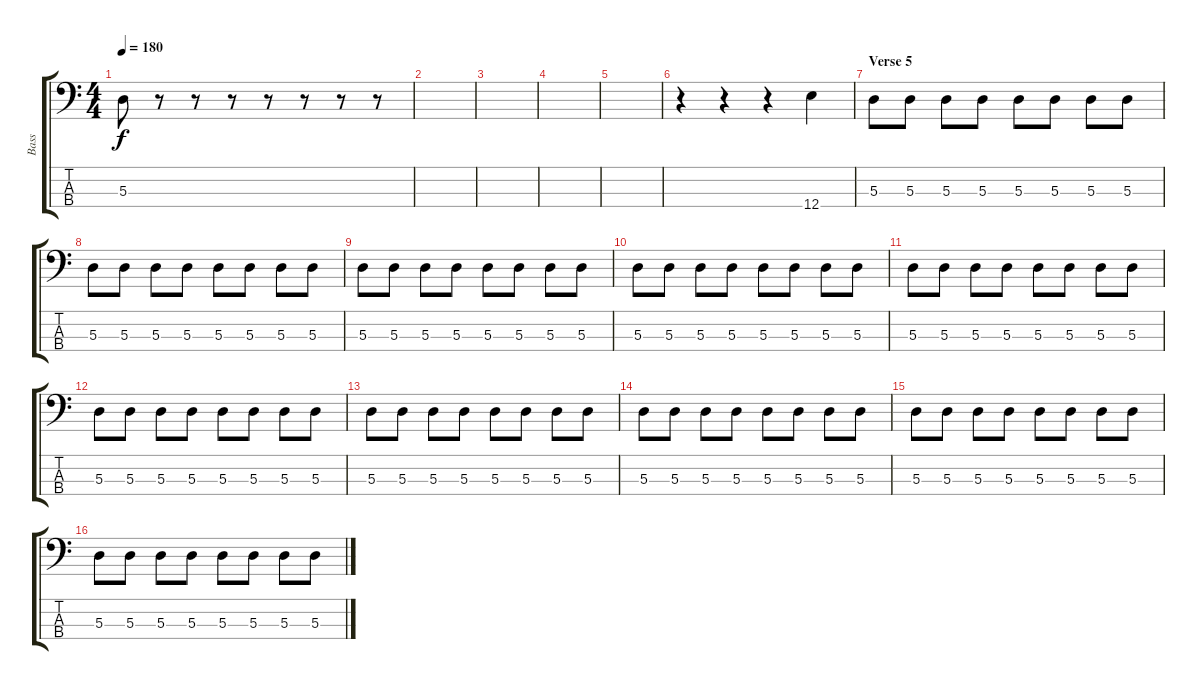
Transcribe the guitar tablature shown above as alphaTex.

\track ("Bass" "Bass") {instrument electricbassfinger}
\staff {score tabs}
\tuning (G2 D2 A1 E1) {hide}
\ts (4 4)
\tempo 180
\clef f4
\ks c
5.3.8{dy f} r.8 r.8 r.8 r.8 r.8 r.8 r.8 |
|
|
|
|
r.4 r.4 r.4 12.4.4 |
\section ("" "Verse 5")
5.3.8 5.3.8 5.3.8 5.3.8 5.3.8 5.3.8 5.3.8 5.3.8 |
5.3.8 5.3.8 5.3.8 5.3.8 5.3.8 5.3.8 5.3.8 5.3.8 |
5.3.8 5.3.8 5.3.8 5.3.8 5.3.8 5.3.8 5.3.8 5.3.8 |
5.3.8 5.3.8 5.3.8 5.3.8 5.3.8 5.3.8 5.3.8 5.3.8 |
5.3.8 5.3.8 5.3.8 5.3.8 5.3.8 5.3.8 5.3.8 5.3.8 |
5.3.8 5.3.8 5.3.8 5.3.8 5.3.8 5.3.8 5.3.8 5.3.8 |
5.3.8 5.3.8 5.3.8 5.3.8 5.3.8 5.3.8 5.3.8 5.3.8 |
5.3.8 5.3.8 5.3.8 5.3.8 5.3.8 5.3.8 5.3.8 5.3.8 |
5.3.8 5.3.8 5.3.8 5.3.8 5.3.8 5.3.8 5.3.8 5.3.8 |
5.3.8 5.3.8 5.3.8 5.3.8 5.3.8 5.3.8 5.3.8 5.3.8
